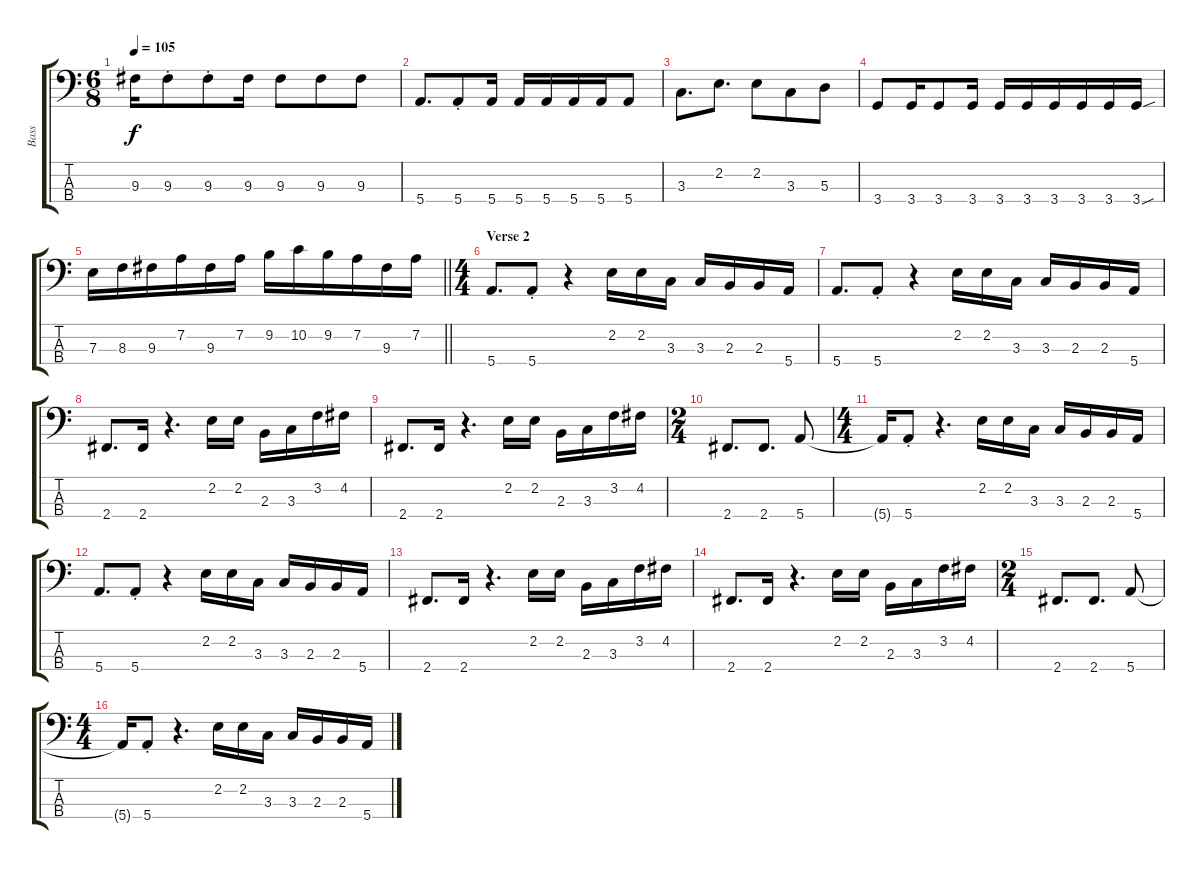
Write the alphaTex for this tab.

\track ("Bass" "Bass") {instrument electricbassfinger}
\staff {score tabs}
\tuning (G2 D2 A1 E1) {hide}
\ts (6 8)
\tempo 105
\clef f4
\ks c
9.3.16{dy f} 9.3{st}.8 9.3{st}.8 9.3.16 9.3.8 9.3.8 9.3.8 |
5.4.8{d} 5.4{st}.8 5.4.16 5.4.16 5.4.16 5.4.16 5.4.16 5.4.8 |
3.3.8{d} 2.2.8{d} 2.2.8 3.3.8 5.3.8 |
3.4.8 3.4.16 3.4.8 3.4.16 3.4.16 3.4.16 3.4.16 3.4.16 3.4.16 3.4{sou}.16 |
\barLineRight lightlight
7.3.16 8.3.16 9.3.16 7.2.16 9.3.16 7.2.16 9.2.16 10.2.16 9.2.16 7.2.16 9.3.16 7.2.16 |
\ts (4 4)
\section ("" "Verse 2")
5.4.8{d} 5.4{st}.8 r.4 2.2.16 2.2.16 3.3.16 3.3.16 2.3.16 2.3.16 5.4.16 |
5.4.8{d} 5.4{st}.8 r.4 2.2.16 2.2.16 3.3.16 3.3.16 2.3.16 2.3.16 5.4.16 |
2.4.8{d} 2.4.16 r.4{d} 2.2.16 2.2.16 2.3.16 3.3.16 3.2.16 4.2.16 |
2.4.8{d} 2.4.16 r.4{d} 2.2.16 2.2.16 2.3.16 3.3.16 3.2.16 4.2.16 |
\ts (2 4)
2.4.8{d} 2.4.8{d} 5.4.8 |
\ts (4 4)
5.4{t}.16 5.4{st}.8 r.4{d} 2.2.16 2.2.16 3.3.16 3.3.16 2.3.16 2.3.16 5.4.16 |
5.4.8{d} 5.4{st}.8 r.4 2.2.16 2.2.16 3.3.16 3.3.16 2.3.16 2.3.16 5.4.16 |
2.4.8{d} 2.4.16 r.4{d} 2.2.16 2.2.16 2.3.16 3.3.16 3.2.16 4.2.16 |
2.4.8{d} 2.4.16 r.4{d} 2.2.16 2.2.16 2.3.16 3.3.16 3.2.16 4.2.16 |
\ts (2 4)
2.4.8{d} 2.4.8{d} 5.4.8 |
\ts (4 4)
5.4{t}.16 5.4{st}.8 r.4{d} 2.2.16 2.2.16 3.3.16 3.3.16 2.3.16 2.3.16 5.4.16
